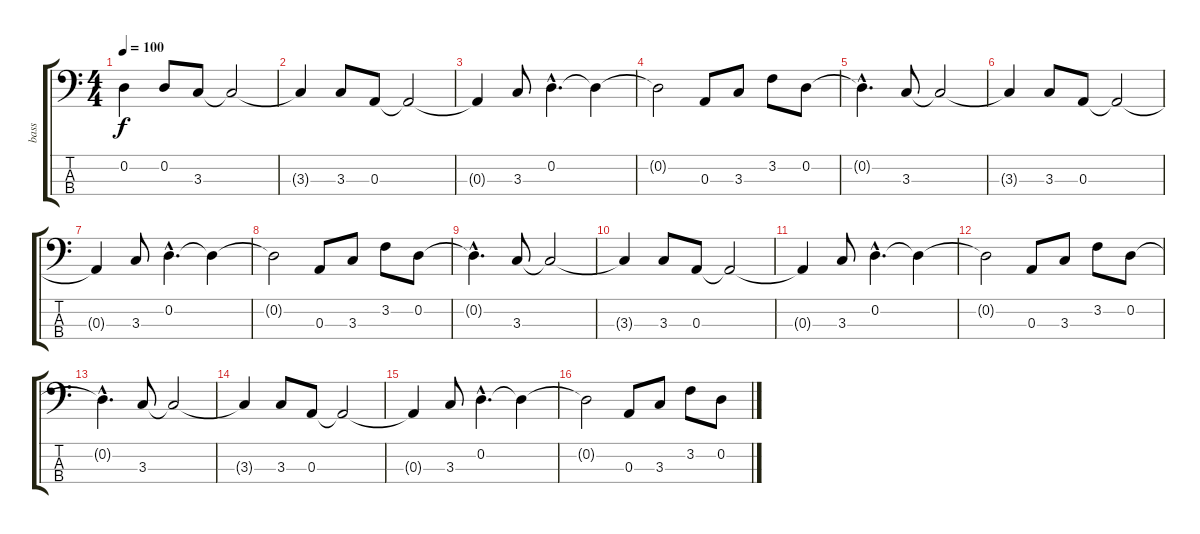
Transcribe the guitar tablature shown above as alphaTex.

\track ("bass" "bass") {instrument synthbass2}
\staff {score tabs}
\tuning (G2 D2 A1 E1) {hide}
\ts (4 4)
\tempo 100
\clef f4
\ks c
0.2{t}.4{dy f} 0.2.8 3.3.8 3.3{t}.2 |
3.3{t}.4 3.3.8 0.3.8 0.3{t}.2 |
0.3{t}.4 3.3.8 0.2{hac}.4{d} 0.2{t}.4 |
0.2{t}.2 0.3.8 3.3.8 3.2.8 0.2.8 |
0.2{hac t}.4{d} 3.3.8 3.3{t}.2 |
3.3{t}.4 3.3.8 0.3.8 0.3{t}.2 |
0.3{t}.4 3.3.8 0.2{hac}.4{d} 0.2{t}.4 |
0.2{t}.2 0.3.8 3.3.8 3.2.8 0.2.8 |
0.2{hac t}.4{d} 3.3.8 3.3{t}.2 |
3.3{t}.4 3.3.8 0.3.8 0.3{t}.2 |
0.3{t}.4 3.3.8 0.2{hac}.4{d} 0.2{t}.4 |
0.2{t}.2 0.3.8 3.3.8 3.2.8 0.2.8 |
0.2{hac t}.4{d} 3.3.8 3.3{t}.2 |
3.3{t}.4 3.3.8 0.3.8 0.3{t}.2 |
0.3{t}.4 3.3.8 0.2{hac}.4{d} 0.2{t}.4 |
0.2{t}.2 0.3.8 3.3.8 3.2.8 0.2.8
